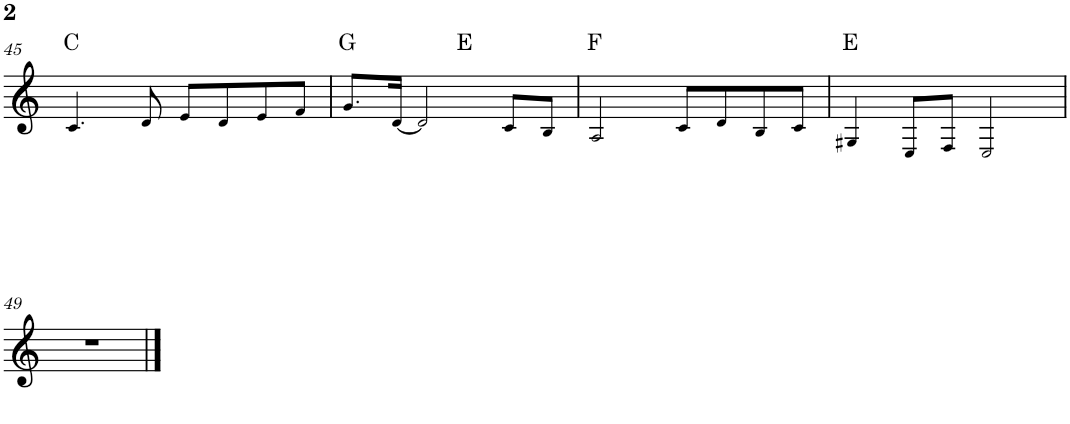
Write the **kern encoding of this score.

**kern	**harte
*part1	*part1
*staff1	*
*I"Piano	*
*I'Pno.	*
!!LO:PB:g=z
*clefG2	*
*k[]	*
*M4/4	*
=45	=45
4.c!/	C:maj
8d!/	.
8e!/L	.
8d!/	.
8e!/	.
8f!/J	.
=46	=46
*^	*
8.g!/L	2ryy	G:maj
[16d!/Jk	.	.
2d!/]	.	.
.	2ryy	E:maj
8c!/L	.	.
8B!/J	.	.
*v	*v	*
=47	=47
2A!/	F:maj
8c!/L	.
8d!/	.
8B!/	.
8c!/J	.
=48	=48
4G#X!/	E:maj
8E!/L	.
8F!/J	.
2E!/	.
!!LO:LB:g=z
=49	=49
1r	.
==	==
*-	*-
